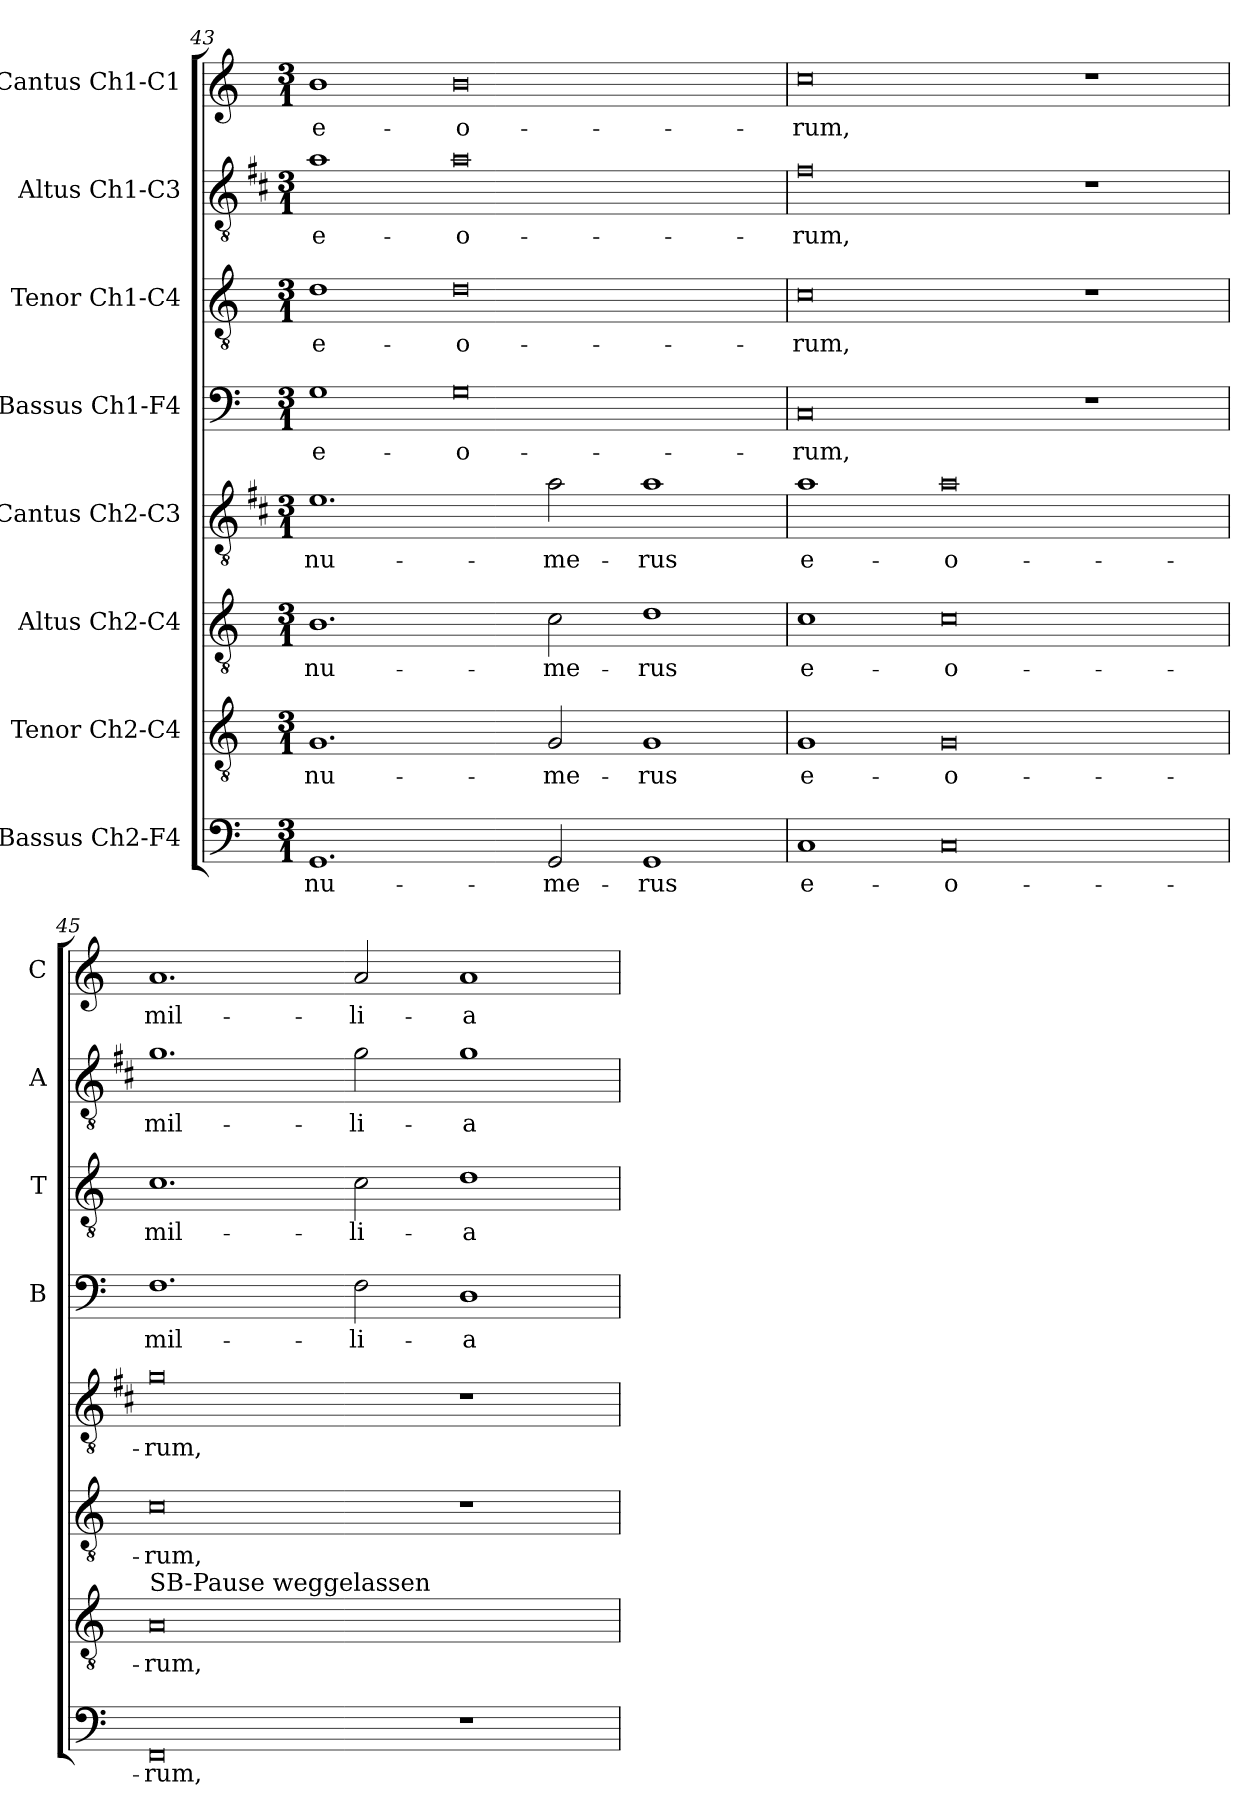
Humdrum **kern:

**kern	**text	**kern	**text	**kern	**text	**kern	**text	**kern	**text	**kern	**text	**kern	**text	**kern	**text
*part8	*part8	*part7	*part7	*part6	*part6	*part5	*part5	*part4	*part4	*part3	*part3	*part2	*part2	*part1	*part1
*staff8	*staff8	*staff7	*staff7	*staff6	*staff6	*staff5	*staff5	*staff4	*staff4	*staff3	*staff3	*staff2	*staff2	*staff1	*staff1
*I"Bassus Ch2-F4	*	*I"Tenor Ch2-C4	*	*I"Altus Ch2-C4	*	*I"Cantus Ch2-C3	*	*I"Bassus Ch1-F4	*	*I"Tenor Ch1-C4	*	*I"Altus Ch1-C3	*	*I"Cantus Ch1-C1	*
*	*	*	*	*	*	*	*	*I'B	*	*I'T	*	*I'A	*	*I'C	*
*clefF4	*	*clefGv2	*	*clefGv2	*	*clefGv2	*	*clefF4	*	*clefGv2	*	*clefGv2	*	*clefG2	*
*	*	*	*	*	*	*ITrd1c2	*	*	*	*	*	*ITrd1c2	*	*	*
*k[]	*	*k[]	*	*k[]	*	*k[]	*	*k[]	*	*k[]	*	*k[]	*	*k[]	*
*M3/1	*	*M3/1	*	*M3/1	*	*M3/1	*	*M3/1	*	*M3/1	*	*M3/1	*	*M3/1	*
=43	=43	=43	=43	=43	=43	=43	=43	=43	=43	=43	=43	=43	=43	=43	=43
!	!LO:LY:b	!	!LO:LY:b	!	!LO:LY:b	!	!LO:LY:b	!	!LO:LY:b	!	!LO:LY:b	!	!LO:LY:b	!	!LO:LY:b
1.GG	nu-	1.G	nu-	1.B	nu-	1.d	nu-	1G	e-	1d	e-	1g	e-	1b	e-
!	!	!	!	!	!	!	!	!	!LO:LY:b	!	!LO:LY:b	!	!LO:LY:b	!	!LO:LY:b
.	.	.	.	.	.	.	.	0G	-o-	0d	-o-	0g	-o-	0b	-o-
!	!LO:LY:b	!	!LO:LY:b	!	!LO:LY:b	!	!LO:LY:b	!	!	!	!	!	!	!	!
2GG/	-me-	2G/	-me-	2c\	-me-	2g\	-me-	.	.	.	.	.	.	.	.
!	!LO:LY:b	!	!LO:LY:b	!	!LO:LY:b	!	!LO:LY:b	!	!	!	!	!	!	!	!
1GG	-rus	1G	-rus	1d	-rus	1g	-rus	.	.	.	.	.	.	.	.
=44	=44	=44	=44	=44	=44	=44	=44	=44	=44	=44	=44	=44	=44	=44	=44
!	!LO:LY:b	!	!LO:LY:b	!	!LO:LY:b	!	!LO:LY:b	!	!LO:LY:b	!	!LO:LY:b	!	!LO:LY:b	!	!LO:LY:b
1C	e-	1G	e-	1c	e-	1g	e-	0C	-rum,	0c	-rum,	0e	-rum,	0cc	-rum,
!	!LO:LY:b	!	!LO:LY:b	!	!LO:LY:b	!	!LO:LY:b	!	!	!	!	!	!	!	!
0C	-o-	0G	-o-	0c	-o-	0g	-o-	.	.	.	.	.	.	.	.
.	.	.	.	.	.	.	.	1r	.	1r	.	1r	.	1r	.
=45	=45	=45	=45	=45	=45	=45	=45	=45	=45	=45	=45	=45	=45	=45	=45
!	!	!LO:TX:a:t=SB-Pause weggelassen	!	!	!	!	!	!	!	!	!	!	!	!	!
!	!LO:LY:b	!	!LO:LY:b	!	!LO:LY:b	!	!LO:LY:b	!	!LO:LY:b	!	!LO:LY:b	!	!LO:LY:b	!	!LO:LY:b
0FF	-rum,	0A	-rum,	0c	-rum,	0f	-rum,	1.F	mil-	1.c	mil-	1.f	mil-	1.a	mil-
!	!	!	!	!	!	!	!	!	!LO:LY:b	!	!LO:LY:b	!	!LO:LY:b	!	!LO:LY:b
.	.	.	.	.	.	.	.	2F\	-li-	2c\	-li-	2f\	-li-	2a/	-li-
!	!	!	!	!	!	!	!	!	!LO:LY:b	!	!LO:LY:b	!	!LO:LY:b	!	!LO:LY:b
1r	.	1ryy	.	1r	.	1r	.	1D	-a	1d	-a	1f	-a	1a	-a
=	=	=	=	=	=	=	=	=	=	=	=	=	=	=	=
*-	*-	*-	*-	*-	*-	*-	*-	*-	*-	*-	*-	*-	*-	*-	*-
